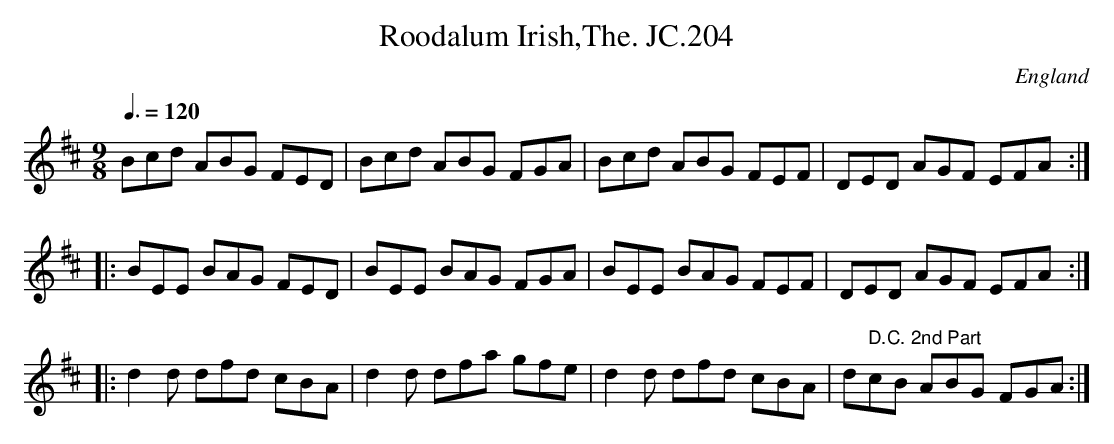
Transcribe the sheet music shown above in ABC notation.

X:1
T:Roodalum Irish,The. JC.204
O:England
M:9/8
L:1/8
Q:3/8=120
K:D major
Bcd ABG FED|Bcd ABG FGA|Bcd ABG FEF|\
DED AGF EFA:|!
|:BEE BAG FED|BEE BAG FGA|\
BEE BAG FEF|DED AGF EFA:|!
|:d2d dfd cBA|d2d dfa gfe|d2d dfd cBA|\
d" D.C. 2nd Part"cB ABG FGA:|
